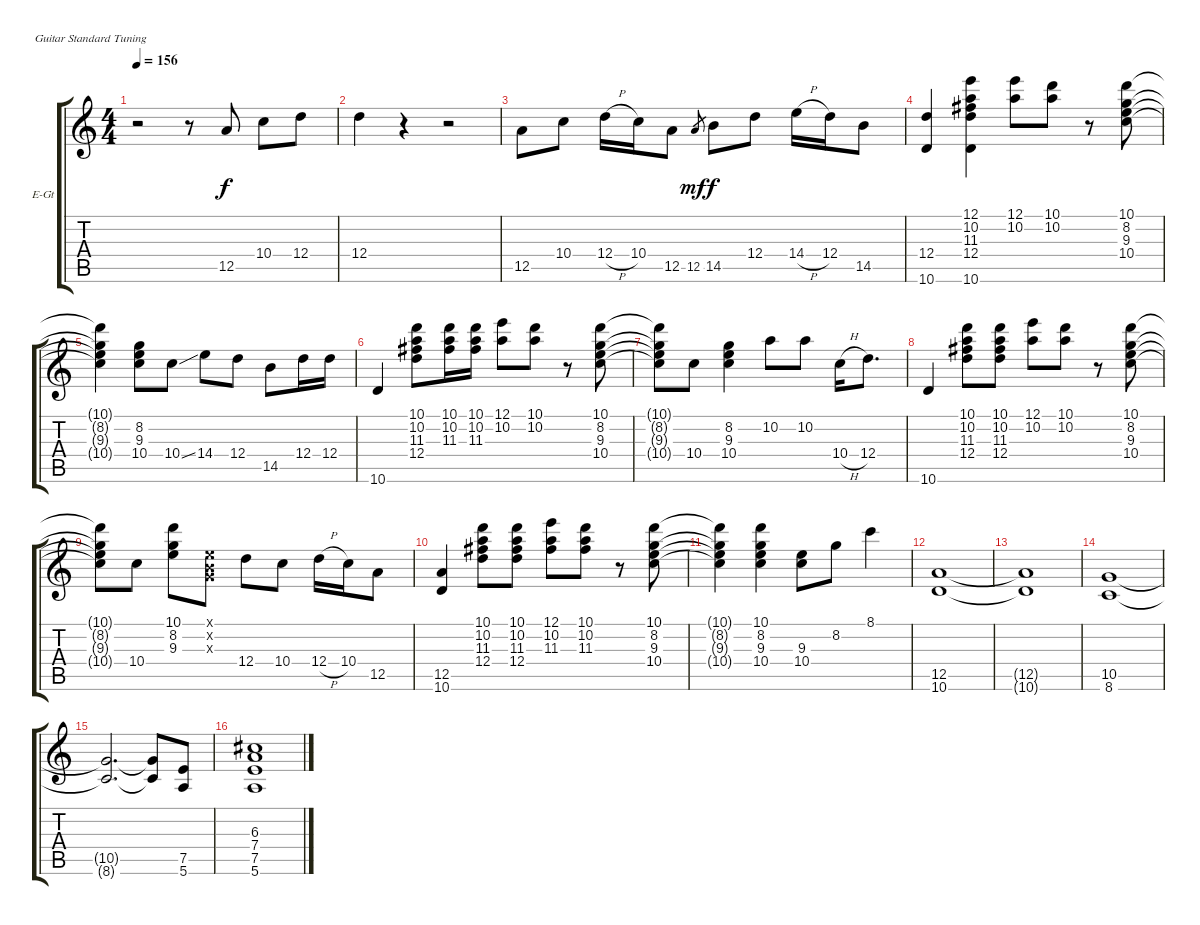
\bracketExtendMode groupsimilarinstruments
\firstSystemTrackNameOrientation horizontal
\otherSystemsTrackNameOrientation horizontal
\track ("Jimi Hendrix" "E-Gt") {instrument overdrivenguitar}
\staff {score tabs}
\tuning (E4 B3 G3 D3 A2 E2)
\ts (4 4)
\tempo 156
\clef g2
\ks c
r.2{dy f} r.8 12.5.8 10.4.8 12.4.8 |
12.4.4 r.4 r.2 |
12.5.8 10.4.8 12.4{h}.16 10.4.16 12.5.8 12.5.8{gr dy mf} 14.5.8{dy f} 12.4.8 14.4{h}.16 12.4.16 14.5.8 |
(12.4 10.6).4 (12.1 10.2 11.3 12.4 10.6).4 (12.1 10.2).8 (10.1 10.2).8 r.8 (10.1 8.2 9.3 10.4).8 |
(10.1{t} 8.2{t} 9.3{t} 10.4{t}).4 (8.2 9.3 10.4).8 10.4{ss}.8 14.4.8 12.4.8 14.5.8 12.4.16 12.4.16 |
10.6.4 (10.1 10.2 11.3 12.4).8 (10.1 10.2 11.3).16 (10.1 10.2 11.3).16 (12.1 10.2).8 (10.1 10.2).8 r.8 (10.1 8.2 9.3 10.4).8 |
(10.1{t} 8.2{t} 9.3{t} 10.4{t}).8 10.4.8 (8.2 9.3 10.4).4 10.2.8 10.2.8 10.4{h}.16 12.4.8{d} |
10.6.4 (10.1 10.2 11.3 12.4).8 (10.1 10.2 11.3 12.4).8 (12.1 10.2).8 (10.1 10.2).8 r.8 (10.1 8.2 9.3 10.4).8 |
(10.1{t} 8.2{t} 9.3{t} 10.4{t}).8 10.4.8 (10.1 8.2 9.3).8 (0.1{x} 0.2{x} 0.3{x}).8 12.4.8 10.4.8 12.4{h}.16 10.4.16 12.5.8 |
(12.5 10.6).4 (10.1 10.2 11.3 12.4).8 (10.1 10.2 11.3 12.4).8 (12.1 10.2 11.3).8 (10.1 10.2 11.3).8 r.8 (10.1 8.2 9.3 10.4).8 |
(10.1{t} 8.2{t} 9.3{t} 10.4{t}).4 (10.1 8.2 9.3 10.4).4 (9.3 10.4).8 8.2.8 8.1.4 |
(12.5 10.6).1 |
(12.5{t} 10.6{t}).1 |
(10.5 8.6).1 |
(10.5{t} 8.6{t}).2{d} (10.5{t} 8.6{t}).8 (7.5 5.6).8 |
(6.3 7.4 7.5 5.6).1
